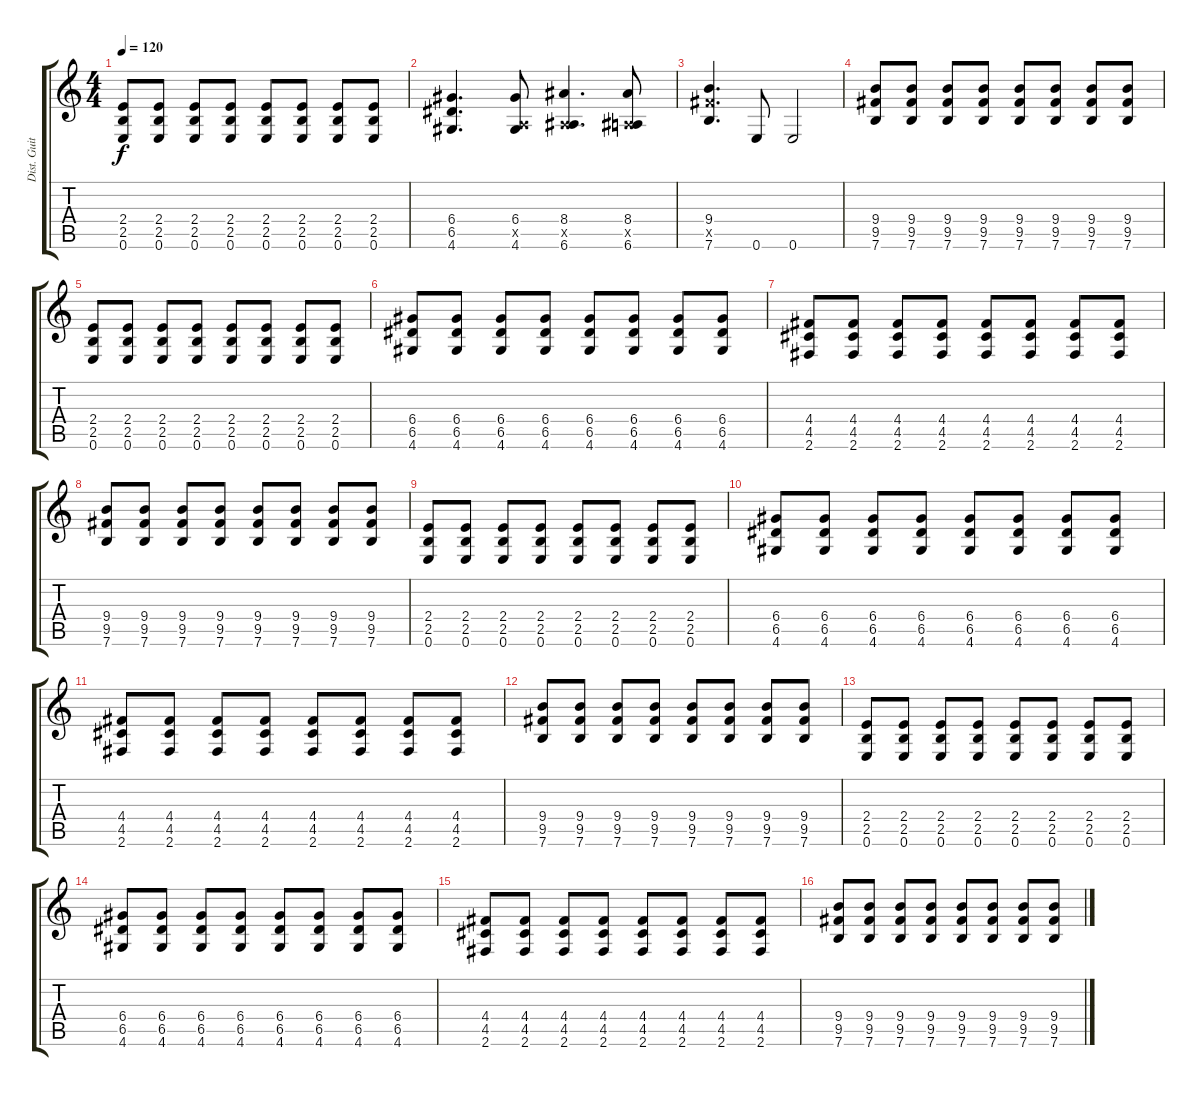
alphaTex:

\track ("Dist. Guitar" "Dist. Guit") {instrument overdrivenguitar}
\staff {score tabs}
\tuning (E4 B3 G3 D3 A2 E2) {hide}
\ts (4 4)
\tempo 120
\clef g2
\ks c
(2.4 2.5 0.6).8{dy f} (2.4 2.5 0.6).8 (2.4 2.5 0.6).8 (2.4 2.5 0.6).8 (2.4 2.5 0.6).8 (2.4 2.5 0.6).8 (2.4 2.5 0.6).8 (2.4 2.5 0.6).8 |
(6.4 6.5 4.6).4{d} (6.4 0.5{x} 4.6).8 (8.4 0.5{x} 6.6).4{d} (8.4 0.5{x} 6.6).8 |
(9.4 9.5{x} 7.6).4{d} 0.6.8 0.6.2 |
(9.4 9.5 7.6).8 (9.4 9.5 7.6).8 (9.4 9.5 7.6).8 (9.4 9.5 7.6).8 (9.4 9.5 7.6).8 (9.4 9.5 7.6).8 (9.4 9.5 7.6).8 (9.4 9.5 7.6).8 |
(2.4 2.5 0.6).8 (2.4 2.5 0.6).8 (2.4 2.5 0.6).8 (2.4 2.5 0.6).8 (2.4 2.5 0.6).8 (2.4 2.5 0.6).8 (2.4 2.5 0.6).8 (2.4 2.5 0.6).8 |
(6.4 6.5 4.6).8 (6.4 6.5 4.6).8 (6.4 6.5 4.6).8 (6.4 6.5 4.6).8 (6.4 6.5 4.6).8 (6.4 6.5 4.6).8 (6.4 6.5 4.6).8 (6.4 6.5 4.6).8 |
(4.4 4.5 2.6).8 (4.4 4.5 2.6).8 (4.4 4.5 2.6).8 (4.4 4.5 2.6).8 (4.4 4.5 2.6).8 (4.4 4.5 2.6).8 (4.4 4.5 2.6).8 (4.4 4.5 2.6).8 |
(9.4 9.5 7.6).8 (9.4 9.5 7.6).8 (9.4 9.5 7.6).8 (9.4 9.5 7.6).8 (9.4 9.5 7.6).8 (9.4 9.5 7.6).8 (9.4 9.5 7.6).8 (9.4 9.5 7.6).8 |
(2.4 2.5 0.6).8 (2.4 2.5 0.6).8 (2.4 2.5 0.6).8 (2.4 2.5 0.6).8 (2.4 2.5 0.6).8 (2.4 2.5 0.6).8 (2.4 2.5 0.6).8 (2.4 2.5 0.6).8 |
(6.4 6.5 4.6).8 (6.4 6.5 4.6).8 (6.4 6.5 4.6).8 (6.4 6.5 4.6).8 (6.4 6.5 4.6).8 (6.4 6.5 4.6).8 (6.4 6.5 4.6).8 (6.4 6.5 4.6).8 |
(4.4 4.5 2.6).8 (4.4 4.5 2.6).8 (4.4 4.5 2.6).8 (4.4 4.5 2.6).8 (4.4 4.5 2.6).8 (4.4 4.5 2.6).8 (4.4 4.5 2.6).8 (4.4 4.5 2.6).8 |
(9.4 9.5 7.6).8 (9.4 9.5 7.6).8 (9.4 9.5 7.6).8 (9.4 9.5 7.6).8 (9.4 9.5 7.6).8 (9.4 9.5 7.6).8 (9.4 9.5 7.6).8 (9.4 9.5 7.6).8 |
(2.4 2.5 0.6).8 (2.4 2.5 0.6).8 (2.4 2.5 0.6).8 (2.4 2.5 0.6).8 (2.4 2.5 0.6).8 (2.4 2.5 0.6).8 (2.4 2.5 0.6).8 (2.4 2.5 0.6).8 |
(6.4 6.5 4.6).8 (6.4 6.5 4.6).8 (6.4 6.5 4.6).8 (6.4 6.5 4.6).8 (6.4 6.5 4.6).8 (6.4 6.5 4.6).8 (6.4 6.5 4.6).8 (6.4 6.5 4.6).8 |
(4.4 4.5 2.6).8 (4.4 4.5 2.6).8 (4.4 4.5 2.6).8 (4.4 4.5 2.6).8 (4.4 4.5 2.6).8 (4.4 4.5 2.6).8 (4.4 4.5 2.6).8 (4.4 4.5 2.6).8 |
(9.4 9.5 7.6).8 (9.4 9.5 7.6).8 (9.4 9.5 7.6).8 (9.4 9.5 7.6).8 (9.4 9.5 7.6).8 (9.4 9.5 7.6).8 (9.4 9.5 7.6).8 (9.4 9.5 7.6).8
